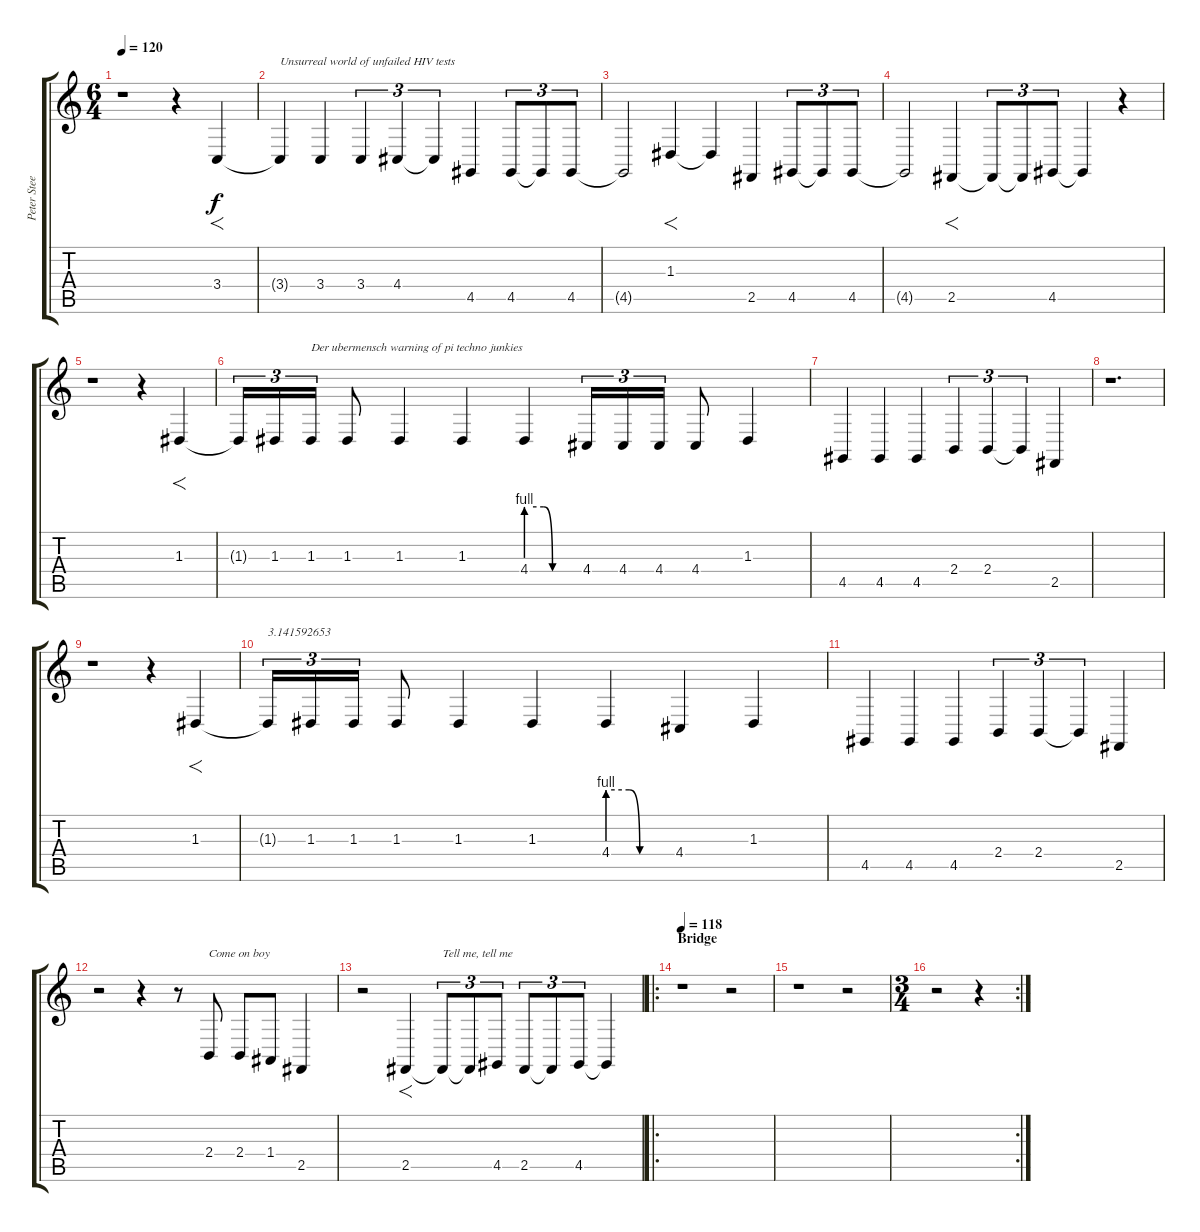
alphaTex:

\track ("Peter Steele - Vocals" "Peter Stee") {instrument cello}
\staff {score tabs}
\tuning (B3 Gb3 D3 A2 E2 B1) {hide}
\ts (6 4)
\tempo 120
\clef g2
\ks c
r.1{dy f} r.4 3.4.4{f} |
3.4{t}.4{txt "Unsurreal world of unfailed HIV tests"} 3.4.4 3.4.4{tu (3 2)} 4.4.4{tu (3 2)} 4.4{t}.4{tu (3 2)} 4.5.4 4.5.8{tu (3 2)} 4.5{t}.8{tu (3 2)} 4.5.8{tu (3 2)} |
4.5{t}.2 1.3.4{f} 1.3{t}.4 2.5.4 4.5.8{tu (3 2)} 4.5{t}.8{tu (3 2)} 4.5.8{tu (3 2)} |
4.5{t}.2 2.5.4{f} 2.5{t}.8{tu (3 2)} 2.5{t}.8{tu (3 2)} 4.5.8{tu (3 2)} 4.5{t}.4 r.4 |
r.1 r.4 1.3.4{f} |
1.3{t}.16{tu (3 2)} 1.3.16{tu (3 2)} 1.3.16{tu (3 2) txt "Der ubermensch warning of pi techno junkies"} 1.3.8 1.3.4 1.3.4 4.4{be (custom 0 4 20 4 30 0 60 0)}.4 4.4.16{tu (3 2)} 4.4.16{tu (3 2)} 4.4.16{tu (3 2)} 4.4.8 1.3.4 |
4.5.4 4.5.4 4.5.4 2.4.4{tu (3 2)} 2.4.4{tu (3 2)} 2.4{t}.4{tu (3 2)} 2.5.4 |
r.1{d} |
r.1 r.4 1.3.4{f} |
1.3{t}.16{tu (3 2) txt "3.141592653"} 1.3.16{tu (3 2)} 1.3.16{tu (3 2)} 1.3.8 1.3.4 1.3.4 4.4{be (custom 0 4 20 4 30 0 60 0)}.4 4.4.4 1.3.4 |
4.5.4 4.5.4 4.5.4 2.4.4{tu (3 2)} 2.4.4{tu (3 2)} 2.4{t}.4{tu (3 2)} 2.5.4 |
r.2 r.4 r.8 2.4.8{txt "Come on boy"} 2.4.8 1.4.8 2.5.4 |
r.2 2.5.4{f} 2.5{t}.8{tu (3 2) txt "Tell me, tell me"} 2.5{t}.8{tu (3 2)} 4.5.8{tu (3 2)} 2.5.8{tu (3 2)} 2.5{t}.8{tu (3 2)} 4.5.8{tu (3 2)} 4.5{t}.4 |
\ro
\section ("" "Bridge")
\tempo 118
r.1 r.2 |
r.1 r.2 |
\rc 2
\ts (3 4)
r.2 r.4
